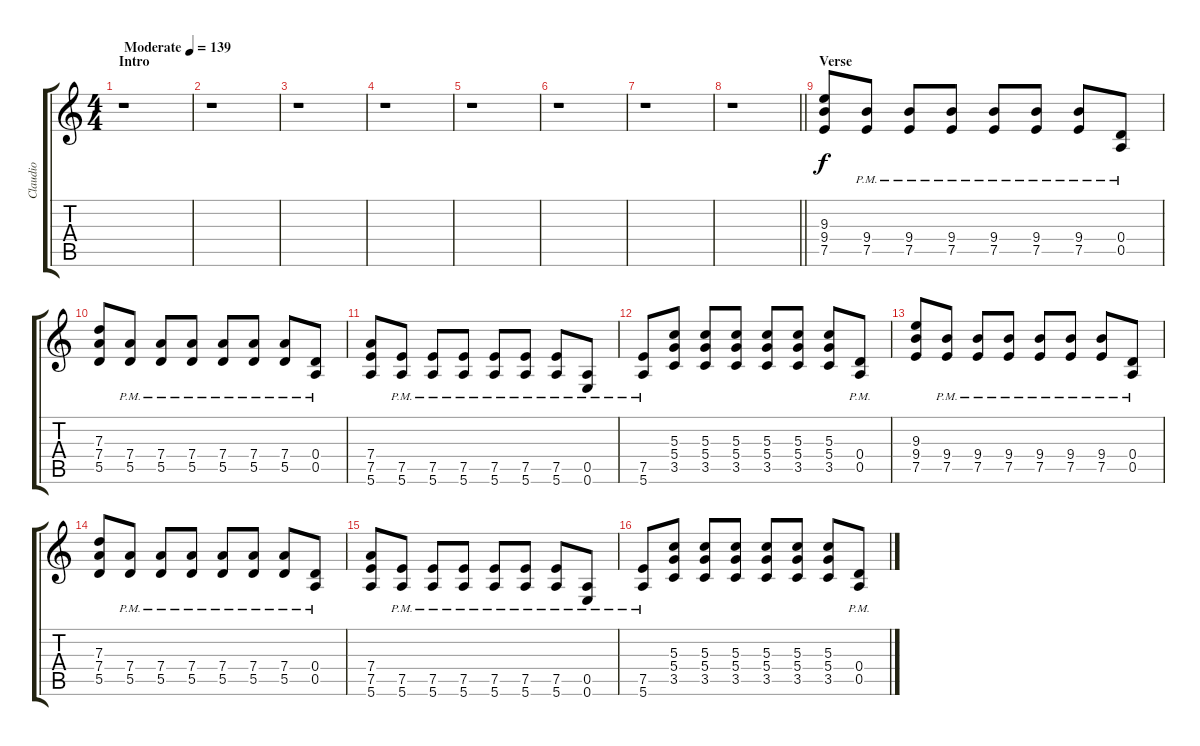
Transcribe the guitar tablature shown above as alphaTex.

\track ("Claudio" "Claudio") {instrument overdrivenguitar}
\staff {score tabs}
\tuning (E4 B3 G3 D3 A2 E2) {hide}
\ts (4 4)
\section ("" "Intro")
\tempo (139 "Moderate")
\clef g2
\ks c
r.1{dy f instrument overdrivenguitar} |
r.1 |
r.1 |
r.1 |
r.1 |
r.1 |
r.1 |
\barLineRight lightlight
r.1 |
\section ("" "Verse")
(9.3 9.4 7.5).8 (9.4{pm} 7.5{pm}).8 (9.4{pm} 7.5{pm}).8 (9.4{pm} 7.5{pm}).8 (9.4{pm} 7.5{pm}).8 (9.4{pm} 7.5{pm}).8 (9.4{pm} 7.5{pm}).8 (0.4{pm} 0.5{pm}).8 |
(7.3 7.4 5.5).8 (7.4{pm} 5.5{pm}).8 (7.4{pm} 5.5{pm}).8 (7.4{pm} 5.5{pm}).8 (7.4{pm} 5.5{pm}).8 (7.4{pm} 5.5{pm}).8 (7.4{pm} 5.5{pm}).8 (0.4{pm} 0.5{pm}).8 |
(7.4 7.5 5.6).8 (7.5{pm} 5.6{pm}).8 (7.5{pm} 5.6{pm}).8 (7.5{pm} 5.6{pm}).8 (7.5{pm} 5.6{pm}).8 (7.5{pm} 5.6{pm}).8 (7.5{pm} 5.6{pm}).8 (0.5{pm} 0.6{pm}).8 |
(7.5{pm} 5.6{pm}).8 (5.3 5.4 3.5).8 (5.3 5.4 3.5).8 (5.3 5.4 3.5).8 (5.3 5.4 3.5).8 (5.3 5.4 3.5).8 (5.3 5.4 3.5).8 (0.4{pm} 0.5{pm}).8 |
(9.3 9.4 7.5).8 (9.4{pm} 7.5{pm}).8 (9.4{pm} 7.5{pm}).8 (9.4{pm} 7.5{pm}).8 (9.4{pm} 7.5{pm}).8 (9.4{pm} 7.5{pm}).8 (9.4{pm} 7.5{pm}).8 (0.4{pm} 0.5{pm}).8 |
(7.3 7.4 5.5).8 (7.4{pm} 5.5{pm}).8 (7.4{pm} 5.5{pm}).8 (7.4{pm} 5.5{pm}).8 (7.4{pm} 5.5{pm}).8 (7.4{pm} 5.5{pm}).8 (7.4{pm} 5.5{pm}).8 (0.4{pm} 0.5{pm}).8 |
(7.4 7.5 5.6).8 (7.5{pm} 5.6{pm}).8 (7.5{pm} 5.6{pm}).8 (7.5{pm} 5.6{pm}).8 (7.5{pm} 5.6{pm}).8 (7.5{pm} 5.6{pm}).8 (7.5{pm} 5.6{pm}).8 (0.5{pm} 0.6{pm}).8 |
(7.5{pm} 5.6{pm}).8 (5.3 5.4 3.5).8 (5.3 5.4 3.5).8 (5.3 5.4 3.5).8 (5.3 5.4 3.5).8 (5.3 5.4 3.5).8 (5.3 5.4 3.5).8 (0.4{pm} 0.5{pm}).8
